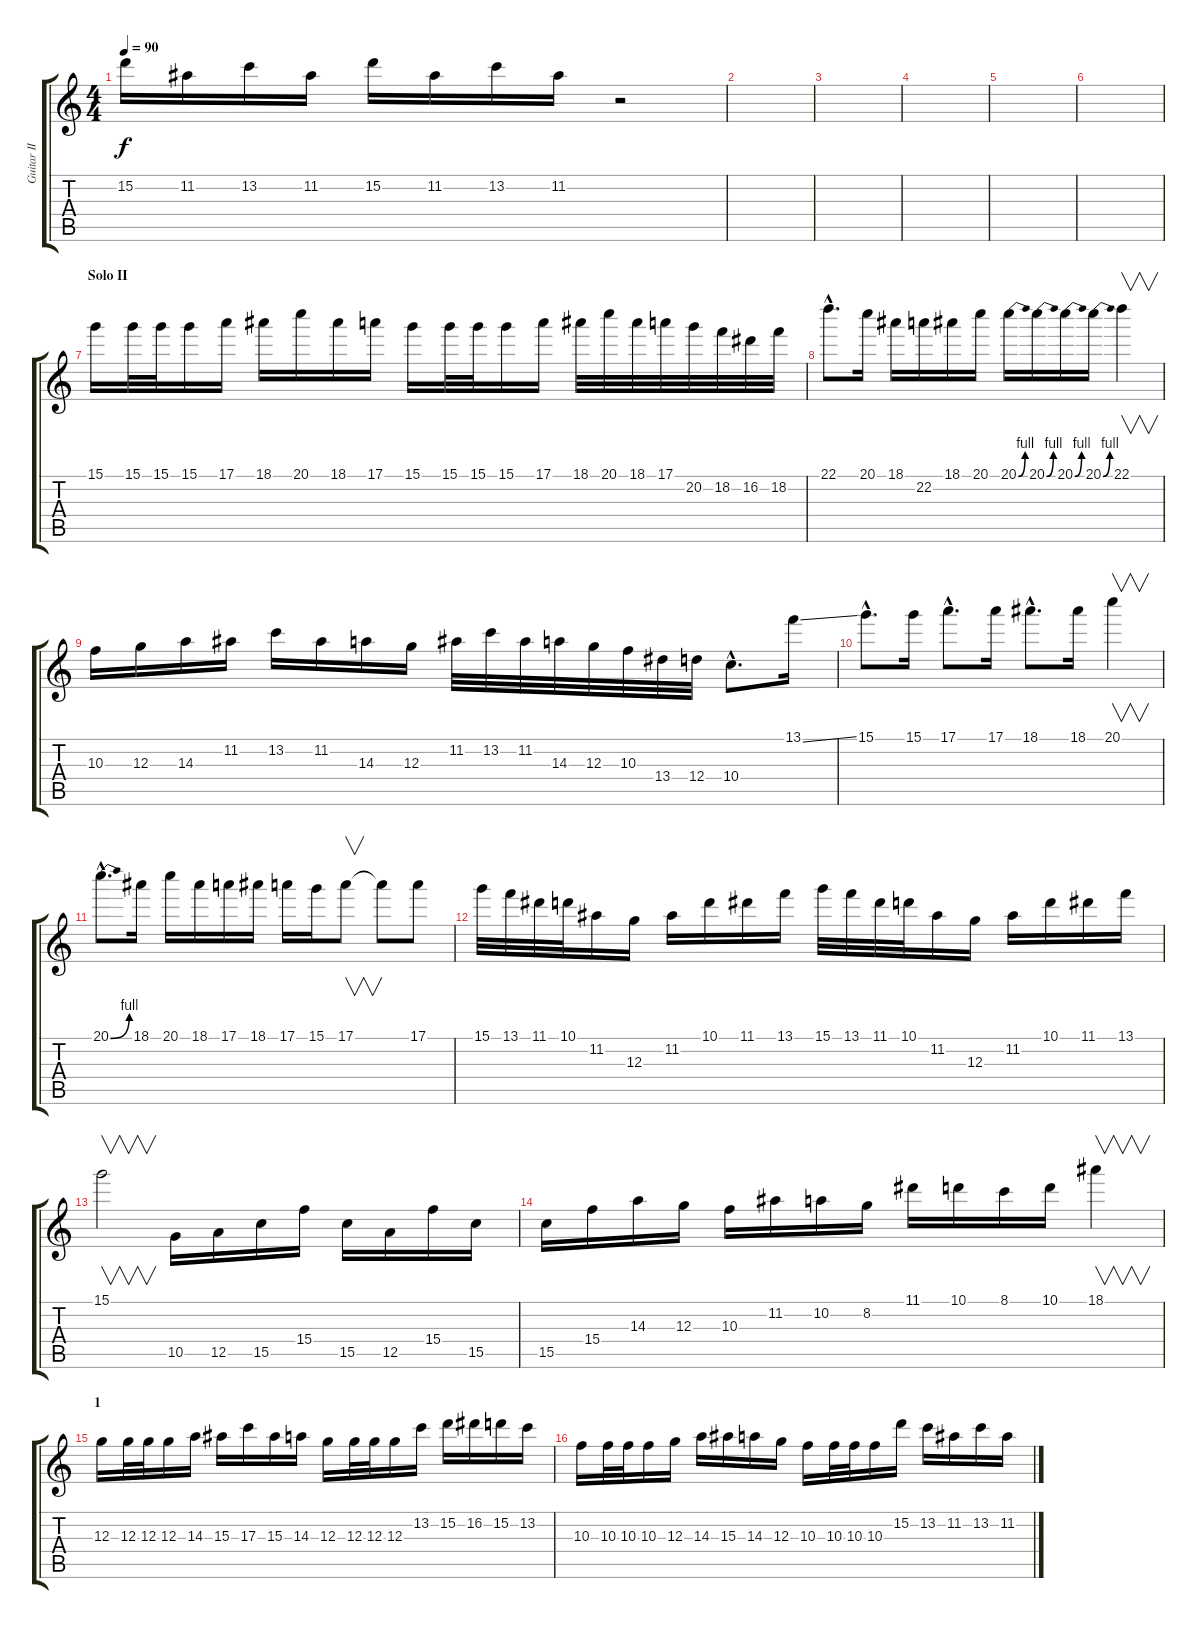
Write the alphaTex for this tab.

\track ("Guitar II" "Guitar II") {instrument distortionguitar}
\staff {score tabs}
\tuning (E4 B3 G3 D3 A2 E2) {hide}
\ts (4 4)
\tempo 90
\clef g2
\ks c
15.2.16{dy f} 11.2.16 13.2.16 11.2.16 15.2.16 11.2.16 13.2.16 11.2.16 r.2 |
|
|
|
|
|
\section ("" "Solo II")
15.1.16 15.1.32 15.1.32 15.1.16 17.1.16 18.1.16 20.1.16 18.1.16 17.1.16 15.1.16 15.1.32 15.1.32 15.1.16 17.1.16 18.1.32 20.1.32 18.1.32 17.1.32 20.2.32 18.2.32 16.2.32 18.2.32 |
22.1{hac}.8{d} 20.1.16 18.1.16 22.2.16 18.1.16 20.1.16 20.1{be (bend 0 0 60 4)}.16 20.1{be (bend 0 0 60 4)}.16 20.1{be (bend 0 0 60 4)}.16 20.1{be (bend 0 0 60 4)}.16 22.1.4{v} |
10.3.16 12.3.16 14.3.16 11.2.16 13.2.16 11.2.16 14.3.16 12.3.16 11.2.32 13.2.32 11.2.32 14.3.32 12.3.32 10.3.32 13.4.32 12.4.32 10.4{hac}.8{d} 13.1{ss}.16 |
15.1{hac}.8{d} 15.1.16 17.1{hac}.8{d} 17.1.16 18.1{hac}.8{d} 18.1.16 20.1.4{v} |
20.1{be (bend 0 0 60 4) hac}.8{d} 18.1.16 20.1.16 18.1.16 17.1.16 18.1.16 17.1.16 15.1.16 17.1.8{v} 17.1{t}.8 17.1.8 |
15.1.32 13.1.32 11.1.32 10.1.32 11.2.16 12.3.16 11.2.16 10.1.16 11.1.16 13.1.16 15.1.32 13.1.32 11.1.32 10.1.32 11.2.16 12.3.16 11.2.16 10.1.16 11.1.16 13.1.16 |
15.1.2{v} 10.5.16 12.5.16 15.5.16 15.4.16 15.5.16 12.5.16 15.4.16 15.5.16 |
15.5.16 15.4.16 14.3.16 12.3.16 10.3.16 11.2.16 10.2.16 8.2.16 11.1.16 10.1.16 8.1.16 10.1.16 18.1.4{v} |
\section ("" "1")
12.3.16 12.3.32 12.3.32 12.3.16 14.3.16 15.3.16 17.3.16 15.3.16 14.3.16 12.3.16 12.3.32 12.3.32 12.3.16 13.2.16 15.2.16 16.2.16 15.2.16 13.2.16 |
10.3.16 10.3.32 10.3.32 10.3.16 12.3.16 14.3.16 15.3.16 14.3.16 12.3.16 10.3.16 10.3.32 10.3.32 10.3.16 15.2.16 13.2.16 11.2.16 13.2.16 11.2.16
